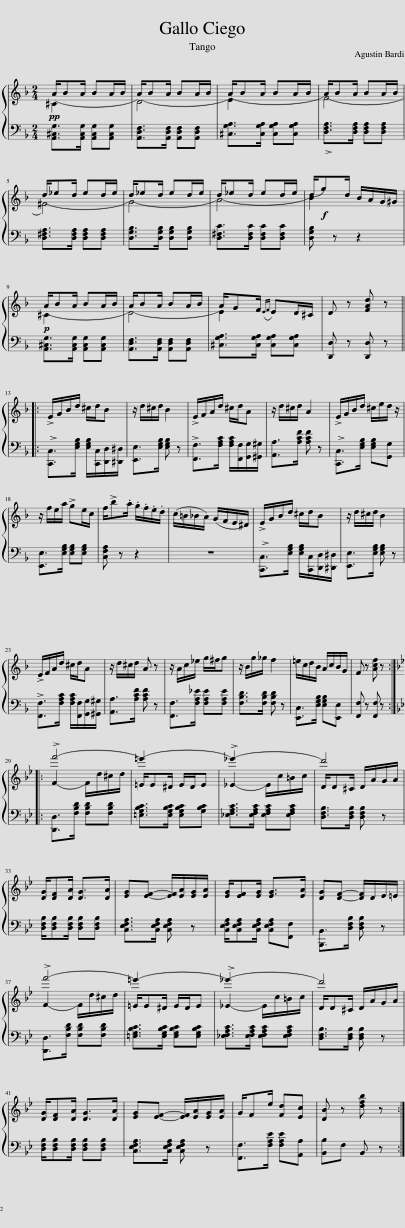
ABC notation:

X:1
%%score { ( 1 2 ) | 3 }
L:1/8
M:2/4
I:linebreak $
K:F
V:1 treble
V:2 treble
V:3 bass
V:1
!pp! A/BA/ BA/B/ | A/BA/ BA/B/ | A/BA/ BA/B/ | A/BA/ BA/B/ |$ d/_ed/ ed/e/ | %5
 d/_ed/ ed/e/ | d/_ed/ ed/e/ | (d/!f!!>!g)d/ B/A/G/^G/ |$!p! A/BA/ BA/B/ | A/BA/ BA/B/ | %10
 A/GF/{E-F} ED/^C/ | D z [FAd] z |:$ !>!E/G/B/d/ ^c/d/B | z/ d/^c/d/ B2 | !>!E/F/A/d/ ^c/d/A | %15
 z/ d/^c/d/ A2 | !>!E/G/B/d/ ^c/e/d/ z/ |$ z/ f/e/a/ !>!ge/c/ | f/!>!b.a/ .g/.f/.e/.d/ | (c/=B/_B/A/) (G/F/E/^D/) | %20
 !>!E/G/B/d/ ^c/d/B | z/ d/^c/d/ B2 |$ !>!E/F/A/d/ ^c/d/A | z/ d/^c/d/ A z | z/ A/c/_e/ g/^f/g | %25
 z/ B/g/_g/ f2 | =e/c/d/B/ A/c/B/G/ | F z [Acf] z ::$[K:Bb] (!>!F2 F/)d/^c/d/ | =E/E^D/ E/D/E | %30
 (!>!_E2 E/)c/=B/c/ | D/D^C/ D/A/G/A/ |$ [DG]/[DF][DA]/ [DG]>[DA] | [EG][EF]- [EF]/[EA]/[EG]/[EA]/ | [EG]/[EF][EG]/ [EG]>[EA] | %35
 [DG][DF]- [DF]/D/E/=E/ |$ (!>!F2 F/)d/^c/d/ | =E/E^D/ E/D/E | !>!_E2- E/c/=B/c/ | D/D^C/ D/A/G/A/ |$ %40
 [DG]/[DF][DA]/ [DG]>[DA] | [EG][EF]- [EF]/[EA]/[EG]/[EA]/ | G/Fe/ [Fd][Ec] | [DB] z [dfb] z :| %44
V:2
 (^C2 x2 | (D4) | (E2) x2 | (F4) |$ (^F4) | %5
 (G4) | (A4) | B2) x2 |$ (^C2 x2 | (D4) | %10
 E2) x2 | x4 |:$ x4 | x4 | x4 | %15
 x4 | x4 |$ x4 | x4 | x4 | %20
 x4 | x4 |$ x4 | x4 | x4 | %25
 x4 | x4 | x4 ::$[K:Bb] (f'4 | (=e'2) x2 | %30
 (_e'2) x2 | d'4) |$ x4 | x4 | x4 | %35
 x4 |$ (f'4 | (=e'2) x2 | (_e'2) x2 | d'4) |$ %40
 x4 | x4 | x4 | x4 :| %44
V:3
 [A,,^C,G,]>[A,,C,G,] [A,,C,G,][A,,C,G,] | [A,,D,F,]>[A,,D,F,] [A,,D,F,][A,,D,F,] | [^C,G,A,]>[C,G,A,] [C,G,A,][C,G,A,] | [D,F,A,]>[D,F,A,] [D,F,A,][D,F,A,] |$ [D,^F,A,]>[D,F,A,] [D,F,A,][D,F,A,] | %5
 [D,G,B,]>[D,G,B,] [D,G,B,][D,G,B,] | [D,^F,C]>[D,F,C] [D,F,C][D,F,C] | [D,G,B,] z z2 |$ [A,,^C,G,]>[A,,C,G,] [A,,C,G,][A,,C,G,] | [A,,D,F,]>[A,,D,F,] [A,,D,F,][A,,D,F,] | %10
 [^C,G,A,]>[C,G,A,] [C,G,A,][C,G,A,] | [D,,D,] z [D,,D,] z |:$ !>![C,,C,]>[E,G,B,] [E,G,B,]/[C,,C,]/[D,,D,]/[^D,,^D,]/ | [E,,E,]>[E,G,B,] [E,G,B,] z | !>![F,,F,]>[F,A,C] [F,A,C]/[F,,F,]/[G,,G,]/[^G,,^G,]/ | %15
 [A,,A,]>[A,CF] [A,CF] z | !>![C,,C,]>[E,G,B,] [E,G,B,][G,,G,] |$ [E,,E,]>[E,G,B,] [E,G,B,][E,G,B,] | [C,F,A,] z z2 | z4 | %20
 !>![C,,C,]>[E,G,B,] [E,G,B,]/[C,,C,]/[D,,D,]/[^D,,^D,]/ | [E,,E,]>[E,G,B,] [E,G,B,] z |$ !>![F,,F,]>[F,A,C] [F,A,C]/[F,,F,]/[G,,G,]/[^G,,^G,]/ | [A,,A,]>[A,CF] [A,CF] z | [F,,F,]>[F,A,_E] [F,A,E][F,A,E] | %25
 [F,B,D]>[F,B,D] [F,B,D] z | [E,,C,]>[E,G,B,] [E,G,B,][E,,E,] | [F,,F,] z [F,,F,] z ::$[K:Bb] [D,,D,]>[F,B,D] [F,B,D][F,B,D] | [=E,G,B,C]>[E,G,B,C] [E,G,B,C][G,B,C] | %30
 [_E,F,A,C]>[E,F,A,C] [E,F,A,C][E,F,A,C] | [D,F,B,]>[D,F,B,] [D,F,B,] z |$ [D,F,B,]/[D,F,B,][D,F,B,]/ [D,F,B,][D,F,B,] | [C,E,F,A,]>[C,E,F,A,] [C,E,F,A,] z | [C,E,F,A,]/[C,E,F,A,][C,E,F,A,]/ [C,E,F,A,][F,,F,] | %35
 [B,,,B,,]>[D,F,B,] [D,F,B,] z |$ [D,,D,]>[F,B,D] [F,B,D][F,B,D] | [=E,G,B,C]>[E,G,B,C] [E,G,B,C][E,G,B,C] | [_E,F,A,C]>[E,F,A,C] [E,F,A,C][E,F,A,C] | [D,F,B,]>[D,F,B,] [D,F,B,] z |$ %40
 [D,F,B,]/[D,F,B,][D,F,B,]/ [D,F,B,][D,F,B,] | [C,E,F,A,]>[C,E,F,A,] [C,E,F,A,] z | [F,,F,]>[F,A,E] [F,A,E][A,,A,] | [B,,B,]F, B,, z :| %44
